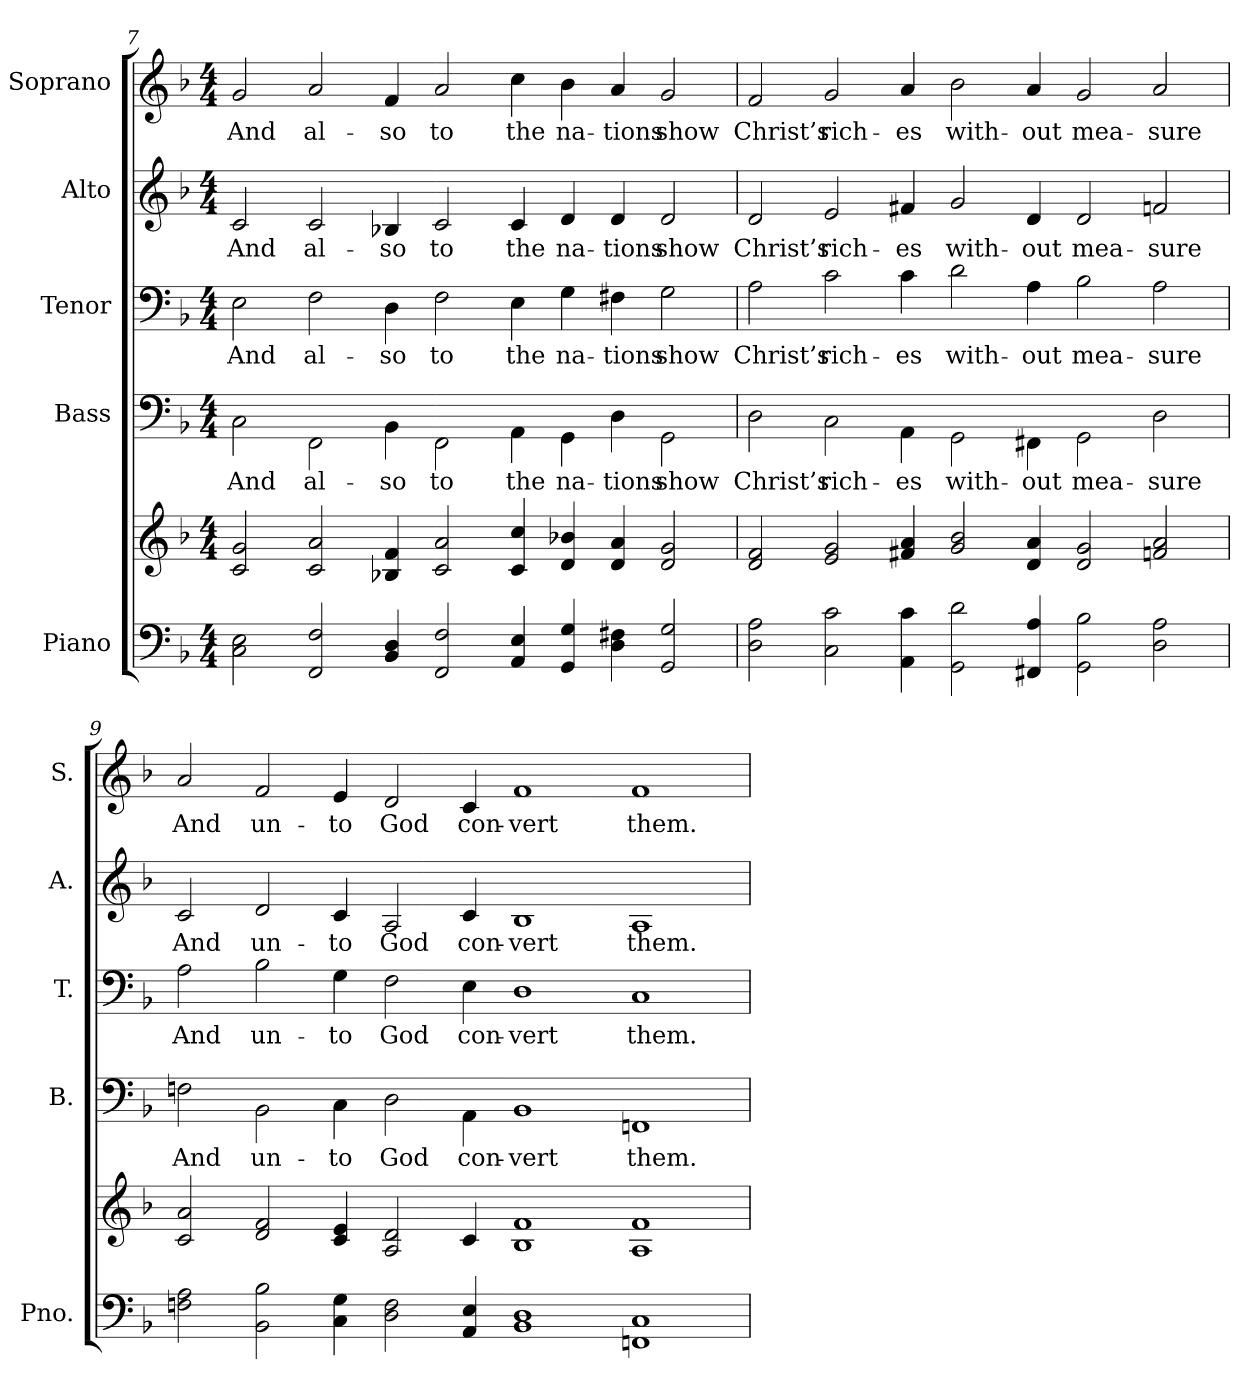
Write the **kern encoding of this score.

**kern	**kern	**kern	**text	**kern	**text	**kern	**text	**kern	**text
*part5	*part5	*part4	*part4	*part3	*part3	*part2	*part2	*part1	*part1
*staff6	*staff5	*staff4	*staff4	*staff3	*staff3	*staff2	*staff2	*staff1	*staff1
*I"Piano	*	*I"Bass	*	*I"Tenor	*	*I"Alto	*	*I"Soprano	*
*I'Pno.	*	*I'B.	*	*I'T.	*	*I'A.	*	*I'S.	*
!!LO:PB:g=z
*clefF4	*clefG2	*clefF4	*	*clefF4	*	*clefG2	*	*clefG2	*
*k[b-]	*k[b-]	*k[b-]	*	*k[b-]	*	*k[b-]	*	*k[b-]	*
*F:	*F:	*F:	*	*F:	*	*F:	*	*F:	*
*M4/4	*M4/4	*M4/4	*	*M4/4	*	*M4/4	*	*M4/4	*
=7	=7	=7	=7	=7	=7	=7	=7	=7	=7
!	!	!	!LO:LY:b:color=#000000	!	!	!	!	!	!
!	!	!	!	!	!LO:LY:b:color=#000000	!	!	!	!
!	!	!	!	!	!	!	!LO:LY:b:color=#000000	!	!
!	!	!	!	!	!	!	!	!	!LO:LY:b:color=#000000
2Ci\ 2Ei	2ci/ 2gi	2Ci\	And	2Ei\	And	2ci/	And	2gi/	And
!	!	!	!LO:LY:b:color=#000000	!	!	!	!	!	!
!	!	!	!	!	!LO:LY:b:color=#000000	!	!	!	!
!	!	!	!	!	!	!	!LO:LY:b:color=#000000	!	!
!	!	!	!	!	!	!	!	!	!LO:LY:b:color=#000000
2FFi/ 2Fi	2ci/ 2ai	2FFi\	al-	2Fi\	al-	2ci/	al-	2ai/	al-
!	!	!	!LO:LY:b:color=#000000	!	!	!	!	!	!
!	!	!	!	!	!LO:LY:b:color=#000000	!	!	!	!
!	!	!	!	!	!	!	!LO:LY:b:color=#000000	!	!
!	!	!	!	!	!	!	!	!	!LO:LY:b:color=#000000
4BB-i/ 4Di	4B-Xi/ 4fi	4BB-i\	-so	4Di\	-so	4B-Xi/	-so	4fi/	-so
!	!	!	!LO:LY:b:color=#000000	!	!	!	!	!	!
!	!	!	!	!	!LO:LY:b:color=#000000	!	!	!	!
!	!	!	!	!	!	!	!LO:LY:b:color=#000000	!	!
!	!	!	!	!	!	!	!	!	!LO:LY:b:color=#000000
2FFi/ 2Fi	2ci/ 2ai	2FFi\	to	2Fi\	to	2ci/	to	2ai/	to
!	!	!	!LO:LY:b:color=#000000	!	!	!	!	!	!
!	!	!	!	!	!LO:LY:b:color=#000000	!	!	!	!
!	!	!	!	!	!	!	!LO:LY:b:color=#000000	!	!
!	!	!	!	!	!	!	!	!	!LO:LY:b:color=#000000
4AAi/ 4Ei	4ci/ 4cci	4AAi\	the	4Ei\	the	4ci/	the	4cci\	the
!	!	!	!LO:LY:b:color=#000000	!	!	!	!	!	!
!	!	!	!	!	!LO:LY:b:color=#000000	!	!	!	!
!	!	!	!	!	!	!	!LO:LY:b:color=#000000	!	!
!	!	!	!	!	!	!	!	!	!LO:LY:b:color=#000000
4GGi/ 4Gi	4di/ 4b-Xi	4GGi\	na-	4Gi\	na-	4di/	na-	4b-i\	na-
!	!	!	!LO:LY:b:color=#000000	!	!	!	!	!	!
!	!	!	!	!	!LO:LY:b:color=#000000	!	!	!	!
!	!	!	!	!	!	!	!LO:LY:b:color=#000000	!	!
!	!	!	!	!	!	!	!	!	!LO:LY:b:color=#000000
4Di\ 4F#Xi	4di/ 4ai	4Di\	-tions	4F#Xi\	-tions	4di/	-tions	4ai/	-tions
!	!	!	!LO:LY:b:color=#000000	!	!	!	!	!	!
!	!	!	!	!	!LO:LY:b:color=#000000	!	!	!	!
!	!	!	!	!	!	!	!LO:LY:b:color=#000000	!	!
!	!	!	!	!	!	!	!	!	!LO:LY:b:color=#000000
2GGi/ 2Gi	2di/ 2gi	2GGi\	show	2Gi\	show	2di/	show	2gi/	show
!!LO:PB:g=z
=8	=8	=8	=8	=8	=8	=8	=8	=8	=8
!	!	!	!LO:LY:b:color=#000000	!	!	!	!	!	!
!	!	!	!	!	!LO:LY:b:color=#000000	!	!	!	!
!	!	!	!	!	!	!	!LO:LY:b:color=#000000	!	!
!	!	!	!	!	!	!	!	!	!LO:LY:b:color=#000000
2Di\ 2Ai	2di/ 2fi	2Di\	Christ’s	2Ai\	Christ’s	2di/	Christ’s	2fi/	Christ’s
!	!	!	!LO:LY:b:color=#000000	!	!	!	!	!	!
!	!	!	!	!	!LO:LY:b:color=#000000	!	!	!	!
!	!	!	!	!	!	!	!LO:LY:b:color=#000000	!	!
!	!	!	!	!	!	!	!	!	!LO:LY:b:color=#000000
2Ci\ 2ci	2ei/ 2gi	2Ci\	rich-	2ci\	rich-	2ei/	rich-	2gi/	rich-
!	!	!	!LO:LY:b:color=#000000	!	!	!	!	!	!
!	!	!	!	!	!LO:LY:b:color=#000000	!	!	!	!
!	!	!	!	!	!	!	!LO:LY:b:color=#000000	!	!
!	!	!	!	!	!	!	!	!	!LO:LY:b:color=#000000
4AAi\ 4ci	4f#Xi/ 4ai	4AAi\	-es	4ci\	-es	4f#Xi/	-es	4ai/	-es
!	!	!	!LO:LY:b:color=#000000	!	!	!	!	!	!
!	!	!	!	!	!LO:LY:b:color=#000000	!	!	!	!
!	!	!	!	!	!	!	!LO:LY:b:color=#000000	!	!
!	!	!	!	!	!	!	!	!	!LO:LY:b:color=#000000
2GGi\ 2di	2gi/ 2b-i	2GGi\	with-	2di\	with-	2gi/	with-	2b-i\	with-
!	!	!	!LO:LY:b:color=#000000	!	!	!	!	!	!
!	!	!	!	!	!LO:LY:b:color=#000000	!	!	!	!
!	!	!	!	!	!	!	!LO:LY:b:color=#000000	!	!
!	!	!	!	!	!	!	!	!	!LO:LY:b:color=#000000
4FF#Xi/ 4Ai	4di/ 4ai	4FF#Xi\	-out	4Ai\	-out	4di/	-out	4ai/	-out
!	!	!	!LO:LY:b:color=#000000	!	!	!	!	!	!
!	!	!	!	!	!LO:LY:b:color=#000000	!	!	!	!
!	!	!	!	!	!	!	!LO:LY:b:color=#000000	!	!
!	!	!	!	!	!	!	!	!	!LO:LY:b:color=#000000
2GGi\ 2B-i	2di/ 2gi	2GGi\	mea-	2B-i\	mea-	2di/	mea-	2gi/	mea-
!	!	!	!LO:LY:b:color=#000000	!	!	!	!	!	!
!	!	!	!	!	!LO:LY:b:color=#000000	!	!	!	!
!	!	!	!	!	!	!	!LO:LY:b:color=#000000	!	!
!	!	!	!	!	!	!	!	!	!LO:LY:b:color=#000000
2Di\ 2Ai	2fni/ 2ai	2Di\	-sure	2Ai\	-sure	2fni/	-sure	2ai/	-sure
!!LO:PB:g=z
=9	=9	=9	=9	=9	=9	=9	=9	=9	=9
!	!	!	!LO:LY:b:color=#000000	!	!	!	!	!	!
!	!	!	!	!	!LO:LY:b:color=#000000	!	!	!	!
!	!	!	!	!	!	!	!LO:LY:b:color=#000000	!	!
!	!	!	!	!	!	!	!	!	!LO:LY:b:color=#000000
2Fni\ 2Ai	2ci/ 2ai	2Fni\	And	2Ai\	And	2ci/	And	2ai/	And
!	!	!	!LO:LY:b:color=#000000	!	!	!	!	!	!
!	!	!	!	!	!LO:LY:b:color=#000000	!	!	!	!
!	!	!	!	!	!	!	!LO:LY:b:color=#000000	!	!
!	!	!	!	!	!	!	!	!	!LO:LY:b:color=#000000
2BB-i\ 2B-i	2di/ 2fi	2BB-i\	un-	2B-i\	un-	2di/	un-	2fi/	un-
!	!	!	!LO:LY:b:color=#000000	!	!	!	!	!	!
!	!	!	!	!	!LO:LY:b:color=#000000	!	!	!	!
!	!	!	!	!	!	!	!LO:LY:b:color=#000000	!	!
!	!	!	!	!	!	!	!	!	!LO:LY:b:color=#000000
4Ci\ 4Gi	4ci/ 4ei	4Ci\	-to	4Gi\	-to	4ci/	-to	4ei/	-to
!	!	!	!LO:LY:b:color=#000000	!	!	!	!	!	!
!	!	!	!	!	!LO:LY:b:color=#000000	!	!	!	!
!	!	!	!	!	!	!	!LO:LY:b:color=#000000	!	!
!	!	!	!	!	!	!	!	!	!LO:LY:b:color=#000000
2Di\ 2Fi	2Ai/ 2di	2Di\	God	2Fi\	God	2Ai/	God	2di/	God
!	!	!	!LO:LY:b:color=#000000	!	!	!	!	!	!
!	!	!	!	!	!LO:LY:b:color=#000000	!	!	!	!
!	!	!	!	!	!	!	!LO:LY:b:color=#000000	!	!
!	!	!	!	!	!	!	!	!	!LO:LY:b:color=#000000
4AAi/ 4Ei	4ci/	4AAi\	con-	4Ei\	con-	4ci/	con-	4ci/	con-
!	!	!	!LO:LY:b:color=#000000	!	!	!	!	!	!
!	!	!	!	!	!LO:LY:b:color=#000000	!	!	!	!
!	!	!	!	!	!	!	!LO:LY:b:color=#000000	!	!
!	!	!	!	!	!	!	!	!	!LO:LY:b:color=#000000
1BB-i 1Di	1B-i 1fi	1BB-i	-vert	1Di	-vert	1B-i	-vert	1fi	-vert
!	!	!	!LO:LY:b:color=#000000	!	!	!	!	!	!
!	!	!	!	!	!LO:LY:b:color=#000000	!	!	!	!
!	!	!	!	!	!	!	!LO:LY:b:color=#000000	!	!
!	!	!	!	!	!	!	!	!	!LO:LY:b:color=#000000
1FFni 1Ci	1Ai 1fi	1FFni	them.	1Ci	them.	1Ai	them.	1fi	them.
=	=	=	=	=	=	=	=	=	=
*-	*-	*-	*-	*-	*-	*-	*-	*-	*-
